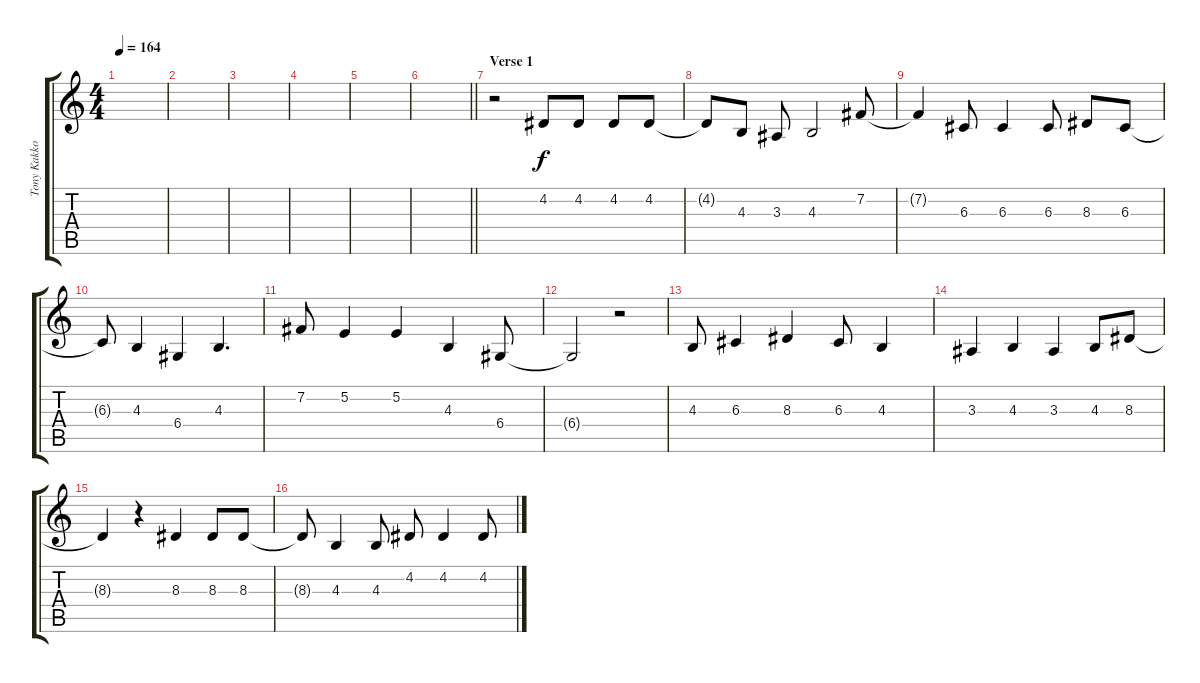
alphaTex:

\track ("Tony Kakko" "Tony Kakko") {instrument altosax}
\staff {score tabs}
\tuning (E4 B3 G3 D3 A2 E2) {hide}
\ts (4 4)
\tempo 164
\clef g2
\ks c
|
|
|
|
|
\barLineRight lightlight
|
\section ("" "Verse 1")
r.2 4.2.8 4.2.8 4.2.8 4.2.8 |
4.2{t}.8 4.3.8 3.3.8 4.3.2 7.2.8 |
7.2{t}.4 6.3.8 6.3.4 6.3.8 8.3.8 6.3.8 |
6.3{t}.8 4.3.4 6.4.4 4.3.4{d} |
7.2.8 5.2.4 5.2.4 4.3.4 6.4.8 |
6.4{t}.2 r.2 |
4.3.8 6.3.4 8.3.4 6.3.8 4.3.4 |
3.3.4 4.3.4 3.3.4 4.3.8 8.3.8 |
8.3{t}.4 r.4 8.3.4 8.3.8 8.3.8 |
8.3{t}.8 4.3.4 4.3.8 4.2.8 4.2.4 4.2.8
